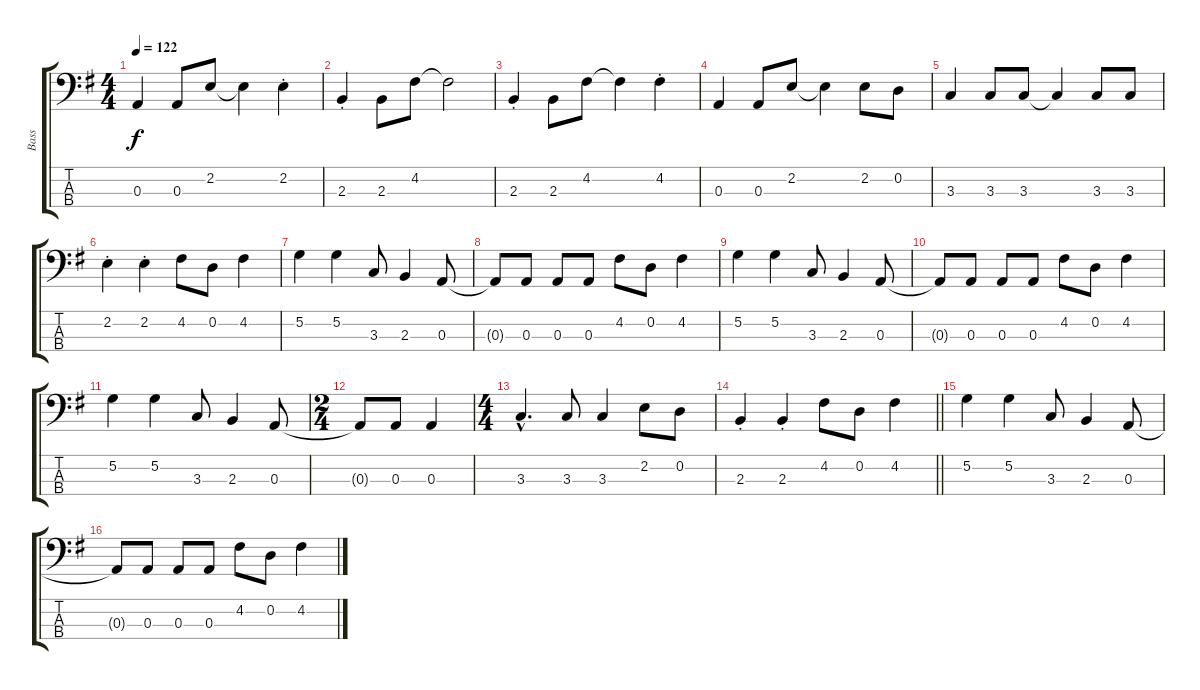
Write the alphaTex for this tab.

\track ("Bass" "Bass") {instrument electricbasspick}
\staff {score tabs}
\tuning (G2 D2 A1 E1) {hide}
\ts (4 4)
\tempo 122
\clef f4
\ks g
0.3.4{dy f} 0.3.8 2.2.8 2.2{t}.4 2.2{st}.4 |
2.3{st}.4 2.3.8 4.2.8 4.2{t}.2 |
2.3{st}.4 2.3.8 4.2.8 4.2{t}.4 4.2{st}.4 |
0.3.4 0.3.8 2.2.8 2.2{t}.4 2.2.8 0.2.8 |
3.3.4 3.3.8 3.3.8 3.3{t}.4 3.3.8 3.3.8 |
2.2{st}.4 2.2{st}.4 4.2.8 0.2.8 4.2.4 |
5.2.4 5.2.4 3.3.8 2.3.4 0.3.8 |
0.3{t}.8 0.3.8 0.3.8 0.3.8 4.2.8 0.2.8 4.2.4 |
5.2.4 5.2.4 3.3.8 2.3.4 0.3.8 |
0.3{t}.8 0.3.8 0.3.8 0.3.8 4.2.8 0.2.8 4.2.4 |
5.2.4 5.2.4 3.3.8 2.3.4 0.3.8 |
\ts (2 4)
0.3{t}.8 0.3.8 0.3.4 |
\ts (4 4)
3.3{hac}.4{d} 3.3.8 3.3.4 2.2.8 0.2.8 |
\barLineRight lightlight
2.3{st}.4 2.3{st}.4 4.2.8 0.2.8 4.2.4 |
5.2.4 5.2.4 3.3.8 2.3.4 0.3.8 |
0.3{t}.8 0.3.8 0.3.8 0.3.8 4.2.8 0.2.8 4.2.4
